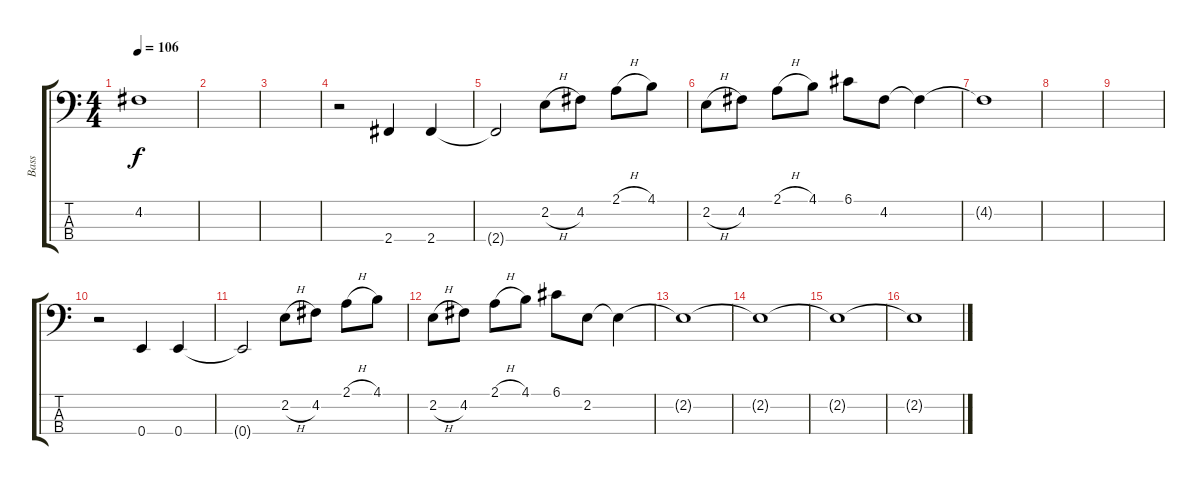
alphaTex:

\track ("Bass" "Bass") {instrument electricbasspick}
\staff {score tabs}
\tuning (G2 D2 A1 E1) {hide}
\ts (4 4)
\tempo 106
\clef f4
\ks c
4.2{t}.1{dy f} |
|
|
r.2 2.4.4 2.4.4 |
2.4{t}.2 2.2{h}.8 4.2.8 2.1{h}.8 4.1.8 |
2.2{h}.8 4.2.8 2.1{h}.8 4.1.8 6.1.8 4.2.8 4.2{t}.4 |
4.2{t}.1 |
|
|
r.2 0.4.4 0.4.4 |
0.4{t}.2 2.2{h}.8 4.2.8 2.1{h}.8 4.1.8 |
2.2{h}.8 4.2.8 2.1{h}.8 4.1.8 6.1.8 2.2.8 2.2{t}.4 |
2.2{t}.1 |
2.2{t}.1 |
2.2{t}.1 |
2.2{t}.1
